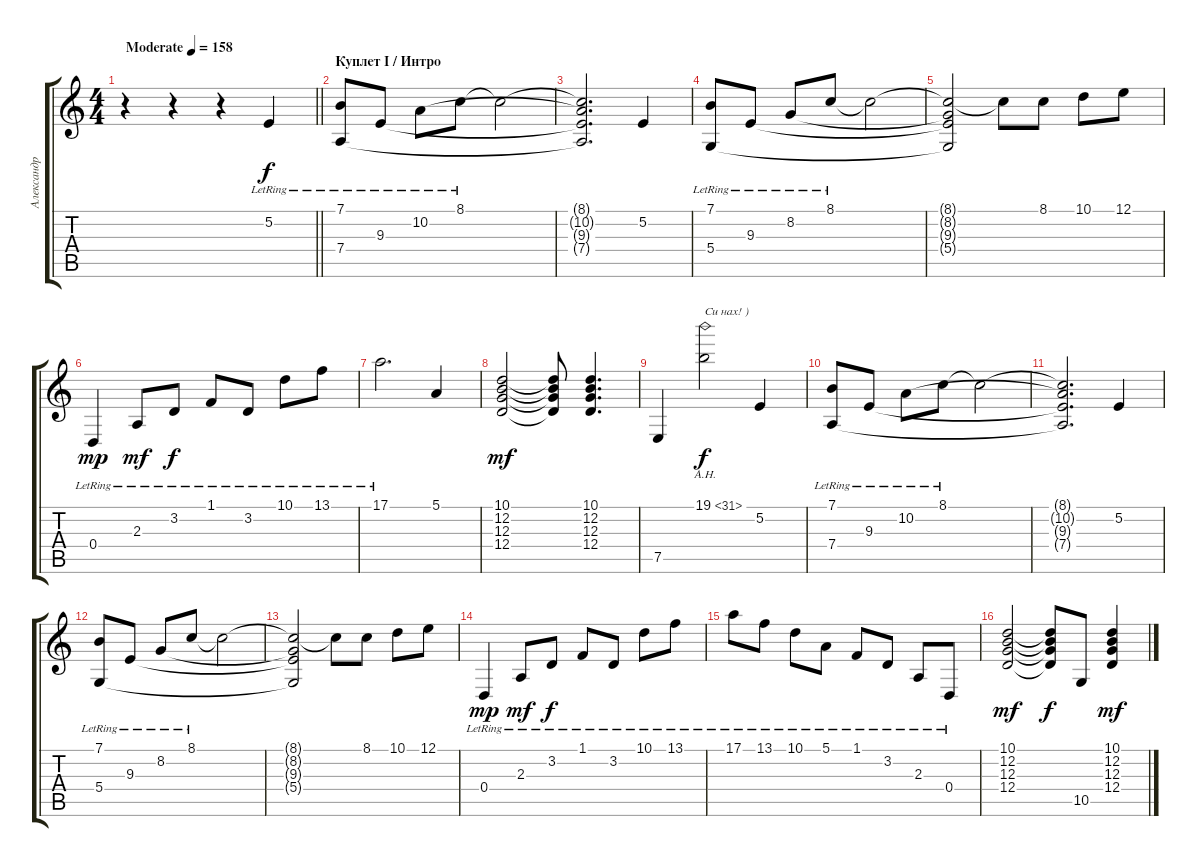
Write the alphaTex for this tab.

\track ("Александр \"Wish\" Андрюхин" "Александр ") {instrument acousticgrandpiano}
\staff {score tabs}
\tuning (E4 B3 G3 D3 A2 E2) {hide}
\ts (4 4)
\tempo (158 "Moderate")
\clef g2
\barLineRight lightlight
\ks c
r.4{dy f instrument acousticgrandpiano} r.4 r.4 5.2{lr}.4 |
\section ("" "Куплет I / Интро")
(7.1{lr} 7.4{lr}).8 9.3{lr}.8 10.2{lr}.8 8.1{lr}.8 8.1{t}.2 |
(8.1{t} 10.2{t} 9.3{t} 7.4{t}).2{d} 5.2.4 |
(7.1{lr} 5.4{lr}).8 9.3{lr}.8 8.2{lr}.8 8.1{lr}.8 8.1{t}.2 |
(8.1{t} 8.2{t} 9.3{t} 5.4{t}).2 8.1{t}.8 8.1.8 10.1.8 12.1.8 |
0.4{lr}.4{dy mp} 2.3{lr}.8{dy mf} 3.2{lr}.8{dy f} 1.1{lr}.8 3.2{lr}.8 10.1{lr}.8 13.1{lr}.8 |
17.1{lr}.2{d} 5.1.4 |
(10.1 12.2 12.3 12.4).2{dy mf} (10.1{t} 12.2{t} 12.3{t} 12.4{t}).8 (10.1 12.2 12.3 12.4).4{d} |
7.5.4 19.1{ah 12}.2{txt "Си нах! )" dy f} 5.2.4 |
(7.1{lr} 7.4{lr}).8 9.3{lr}.8 10.2{lr}.8 8.1{lr}.8 8.1{t}.2 |
(8.1{t} 10.2{t} 9.3{t} 7.4{t}).2{d} 5.2.4 |
(7.1{lr} 5.4{lr}).8 9.3{lr}.8 8.2{lr}.8 8.1{lr}.8 8.1{t}.2 |
(8.1{t} 8.2{t} 9.3{t} 5.4{t}).2 8.1{t}.8 8.1.8 10.1.8 12.1.8 |
0.4{lr}.4{dy mp} 2.3{lr}.8{dy mf} 3.2{lr}.8{dy f} 1.1{lr}.8 3.2{lr}.8 10.1{lr}.8 13.1{lr}.8 |
17.1{lr}.8 13.1{lr}.8 10.1{lr}.8 5.1{lr}.8 1.1{lr}.8 3.2{lr}.8 2.3{lr}.8 0.4{lr}.8 |
(10.1 12.2 12.3 12.4).2{dy mf} (10.1{t} 12.2{t} 12.3{t} 12.4{t}).8{dy f} 10.5.8 (10.1 12.2 12.3 12.4).4{dy mf}
